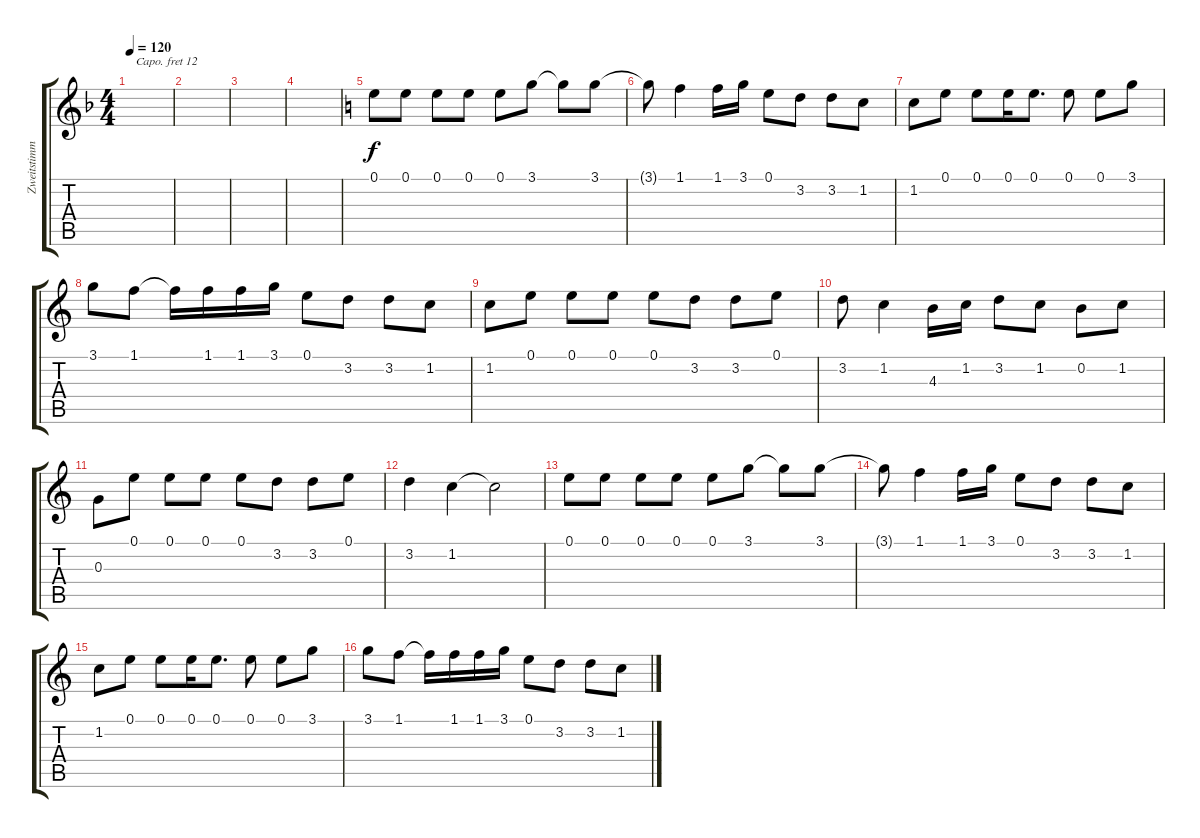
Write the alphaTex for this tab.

\track ("Zweitstimme (Anna / Birgit)" "Zweitstimm") {instrument oboe}
\staff {score tabs}
\capo 12
\tuning (E4 B3 G3 D3 A2 E2) {hide}
\ts (4 4)
\tempo 120
\clef g2
\ks f
|
|
|
|
\ks c
0.1.8 0.1.8 0.1.8 0.1.8 0.1.8 3.1.8 3.1{t}.8 3.1.8 |
3.1{t}.8 1.1.4 1.1.16 3.1.16 0.1.8 3.2.8 3.2.8 1.2.8 |
1.2.8 0.1.8 0.1.8 0.1.16 0.1.8{d} 0.1.8 0.1.8 3.1.8 |
3.1.8 1.1.8 1.1{t}.16 1.1.16 1.1.16 3.1.16 0.1.8 3.2.8 3.2.8 1.2.8 |
1.2.8 0.1.8 0.1.8 0.1.8 0.1.8 3.2.8 3.2.8 0.1.8 |
3.2.8 1.2.4 4.3.16 1.2.16 3.2.8 1.2.8 0.2.8 1.2.8 |
0.3.8 0.1.8 0.1.8 0.1.8 0.1.8 3.2.8 3.2.8 0.1.8 |
3.2.4 1.2.4 1.2{t}.2 |
0.1.8 0.1.8 0.1.8 0.1.8 0.1.8 3.1.8 3.1{t}.8 3.1.8 |
3.1{t}.8 1.1.4 1.1.16 3.1.16 0.1.8 3.2.8 3.2.8 1.2.8 |
1.2.8 0.1.8 0.1.8 0.1.16 0.1.8{d} 0.1.8 0.1.8 3.1.8 |
3.1.8 1.1.8 1.1{t}.16 1.1.16 1.1.16 3.1.16 0.1.8 3.2.8 3.2.8 1.2.8
